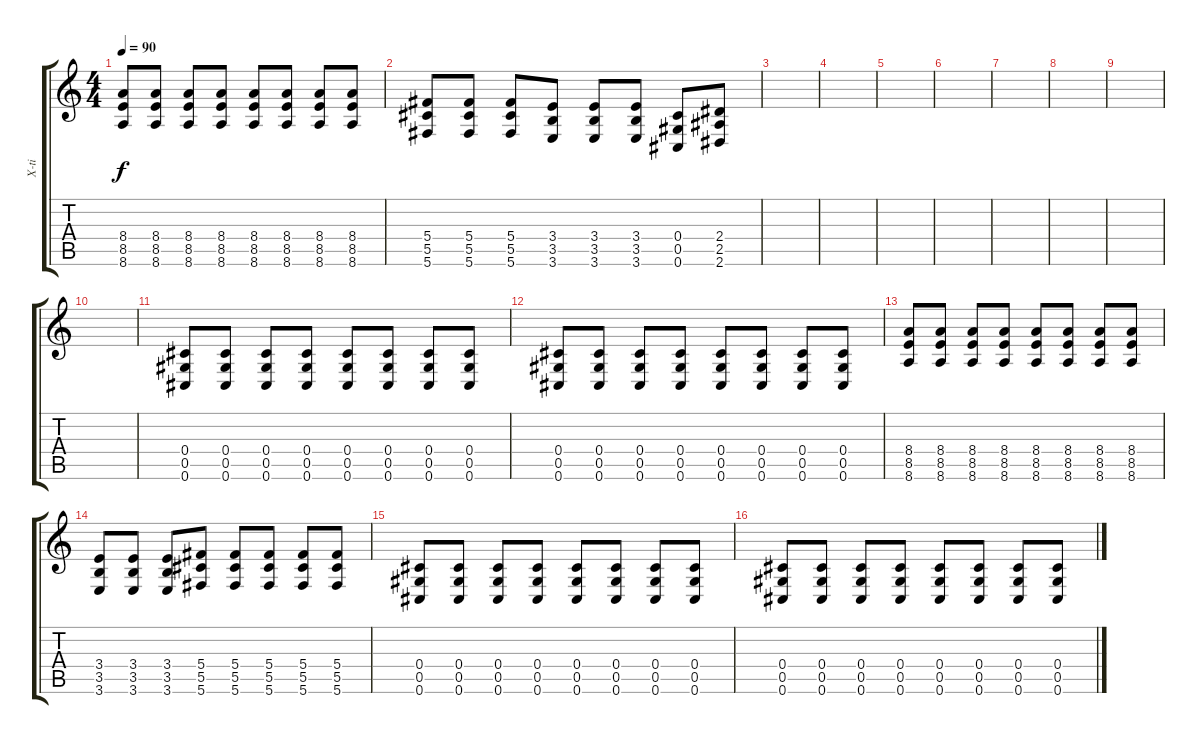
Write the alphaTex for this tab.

\track ("X-ti" "X-ti") {instrument distortionguitar}
\staff {score tabs}
\tuning (Eb4 Bb3 Gb3 Db3 Ab2 Db2) {hide}
\ts (4 4)
\tempo 90
\clef g2
\ks c
(8.4 8.5 8.6).8{dy f} (8.4 8.5 8.6).8 (8.4 8.5 8.6).8 (8.4 8.5 8.6).8 (8.4 8.5 8.6).8 (8.4 8.5 8.6).8 (8.4 8.5 8.6).8 (8.4 8.5 8.6).8 |
(5.4 5.5 5.6).8 (5.4 5.5 5.6).8 (5.4 5.5 5.6).8 (3.4 3.5 3.6).8 (3.4 3.5 3.6).8 (3.4 3.5 3.6).8 (0.4 0.5 0.6).8 (2.4 2.5 2.6).8 |
|
|
|
|
|
|
|
|
(0.4 0.5 0.6).8 (0.4 0.5 0.6).8 (0.4 0.5 0.6).8 (0.4 0.5 0.6).8 (0.4 0.5 0.6).8 (0.4 0.5 0.6).8 (0.4 0.5 0.6).8 (0.4 0.5 0.6).8 |
(0.4 0.5 0.6).8 (0.4 0.5 0.6).8 (0.4 0.5 0.6).8 (0.4 0.5 0.6).8 (0.4 0.5 0.6).8 (0.4 0.5 0.6).8 (0.4 0.5 0.6).8 (0.4 0.5 0.6).8 |
(8.4 8.5 8.6).8 (8.4 8.5 8.6).8 (8.4 8.5 8.6).8 (8.4 8.5 8.6).8 (8.4 8.5 8.6).8 (8.4 8.5 8.6).8 (8.4 8.5 8.6).8 (8.4 8.5 8.6).8 |
(3.4 3.5 3.6).8 (3.4 3.5 3.6).8 (3.4 3.5 3.6).8 (5.4 5.5 5.6).8 (5.4 5.5 5.6).8 (5.4 5.5 5.6).8 (5.4 5.5 5.6).8 (5.4 5.5 5.6).8 |
(0.4 0.5 0.6).8 (0.4 0.5 0.6).8 (0.4 0.5 0.6).8 (0.4 0.5 0.6).8 (0.4 0.5 0.6).8 (0.4 0.5 0.6).8 (0.4 0.5 0.6).8 (0.4 0.5 0.6).8 |
(0.4 0.5 0.6).8 (0.4 0.5 0.6).8 (0.4 0.5 0.6).8 (0.4 0.5 0.6).8 (0.4 0.5 0.6).8 (0.4 0.5 0.6).8 (0.4 0.5 0.6).8 (0.4 0.5 0.6).8
